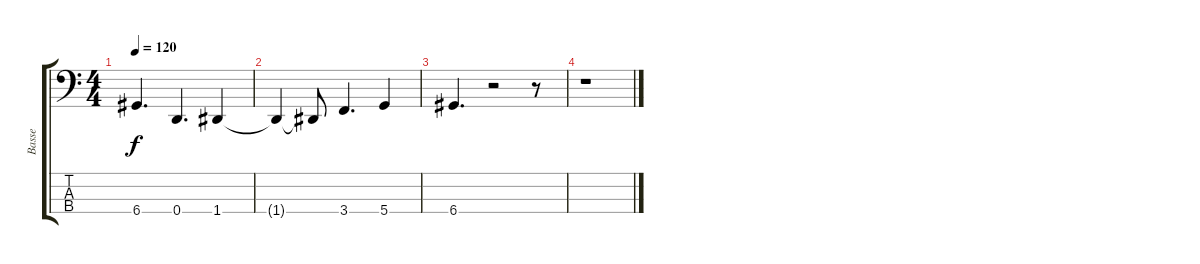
\track ("Basse" "Basse") {instrument electricbassfinger}
\staff {score tabs}
\tuning (G2 D2 A1 D1) {hide}
\ts (4 4)
\tempo 120
\clef f4
\ks c
6.4.4{d dy f} 0.4.4{d} 1.4.4 |
1.4{t}.4 1.4{t}.8 3.4.4{d} 5.4.4 |
6.4.4{d} r.2 r.8 |
r.1
